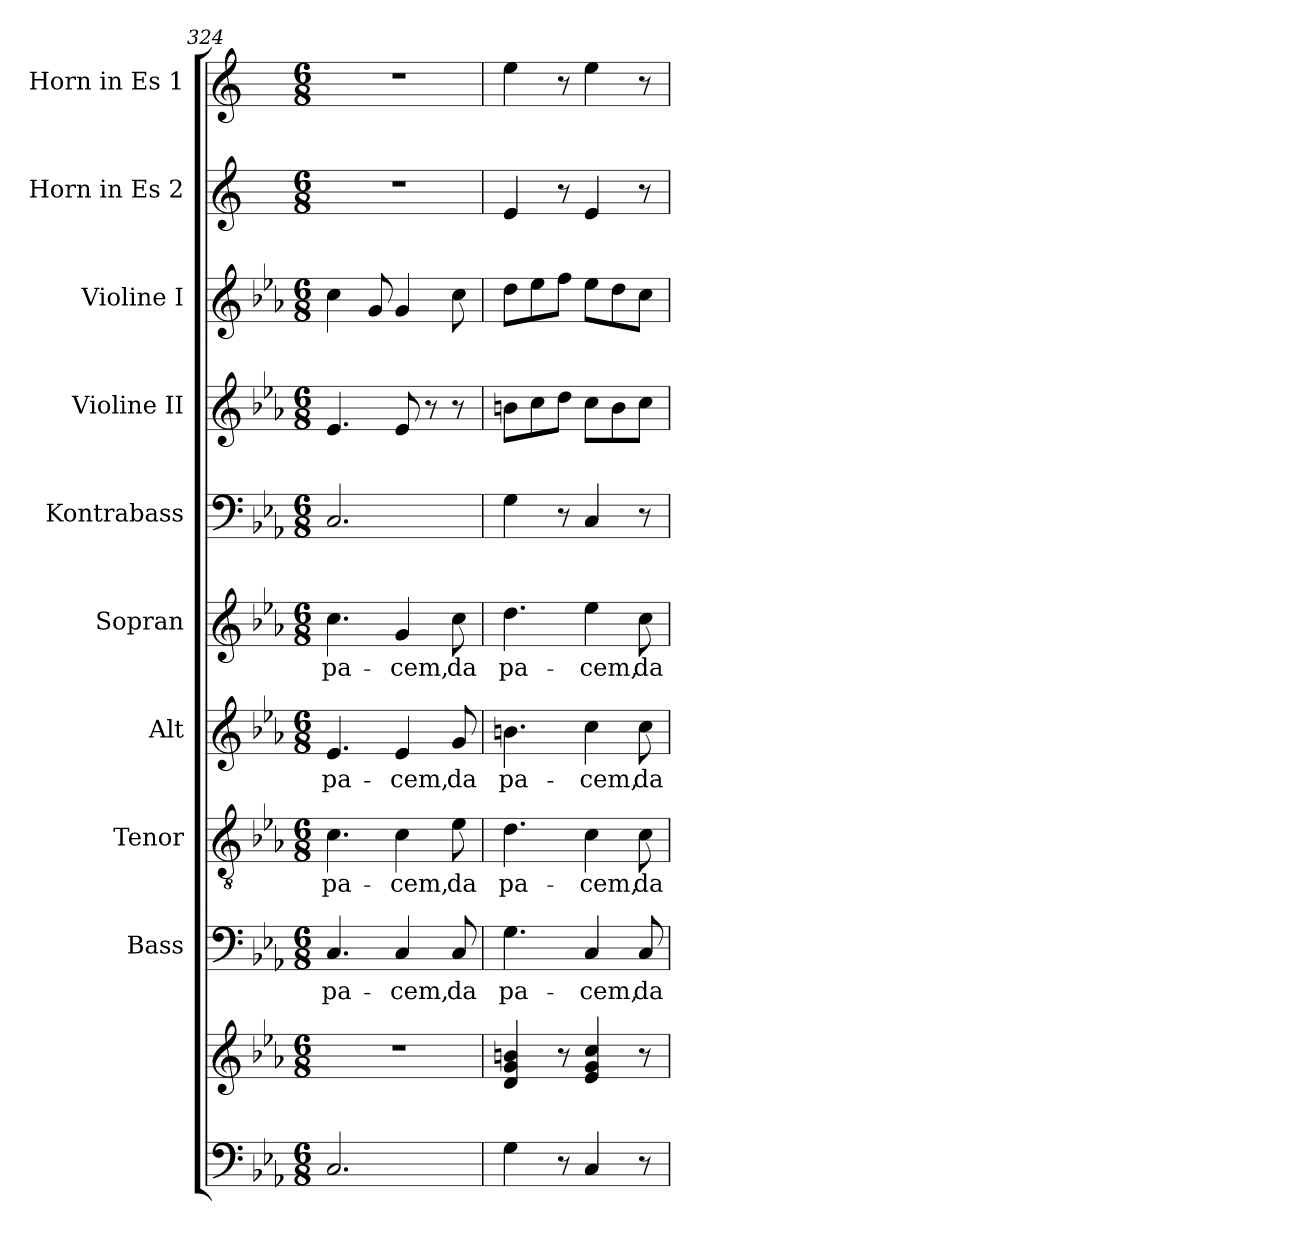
**kern	**kern	**kern	**text	**kern	**text	**kern	**text	**kern	**text	**kern	**kern	**kern	**kern	**kern
*part10	*part10	*part9	*part9	*part8	*part8	*part7	*part7	*part6	*part6	*part5	*part4	*part3	*part2	*part1
*staff11	*staff10	*staff9	*staff9	*staff8	*staff8	*staff7	*staff7	*staff6	*staff6	*staff5	*staff4	*staff3	*staff2	*staff1
*	*	*I"Bass	*	*I"Tenor	*	*I"Alt	*	*I"Sopran	*	*I"Kontrabass	*I"Violine II	*I"Violine I	*I"Horn in Es 2	*I"Horn in Es 1
*	*	*I'B.	*	*I'T.	*	*I'A.	*	*I'S.	*	*I'Kb.	*I'Vl. II	*I'Vl. I	*I'Hr. Es 2	*I'Hr. Es 1
*clefF4	*clefG2	*clefF4	*	*clefGv2	*	*clefG2	*	*clefG2	*	*clefF4	*clefG2	*clefG2	*clefG2	*clefG2
*	*	*	*	*	*	*	*	*	*	*ITrd7c12	*	*	*ITrd5c9	*ITrd5c9
*k[b-e-a-]	*k[b-e-a-]	*k[b-e-a-]	*	*k[b-e-a-]	*	*k[b-e-a-]	*	*k[b-e-a-]	*	*k[b-e-a-]	*k[b-e-a-]	*k[b-e-a-]	*k[b-e-a-]	*k[b-e-a-]
*E-:	*E-:	*E-:	*	*E-:	*	*E-:	*	*E-:	*	*E-:	*E-:	*E-:	*E-:	*E-:
*M6/8	*M6/8	*M6/8	*	*M6/8	*	*M6/8	*	*M6/8	*	*M6/8	*M6/8	*M6/8	*M6/8	*M6/8
=324	=324	=324	=324	=324	=324	=324	=324	=324	=324	=324	=324	=324	=324	=324
!	!	!	!LO:LY:b	!	!LO:LY:b	!	!LO:LY:b	!	!LO:LY:b	!	!	!	!	!
2.C/	2.r	4.C/	pa-	4.c\	pa-	4.e-/	pa-	4.cc\	pa-	2.CC/	4.e-/	4cc\	2.r	2.r
.	.	.	.	.	.	.	.	.	.	.	.	8g/	.	.
!	!	!	!LO:LY:b	!	!LO:LY:b	!	!LO:LY:b	!	!LO:LY:b	!	!	!	!	!
.	.	4C/	-cem,	4c\	-cem,	4e-/	-cem,	4g/	-cem,	.	8e-/	4g/	.	.
.	.	.	.	.	.	.	.	.	.	.	8r	.	.	.
!	!	!	!LO:LY:b	!	!LO:LY:b	!	!LO:LY:b	!	!LO:LY:b	!	!	!	!	!
.	.	8C/	da	8e-\	da	8g/	da	8cc\	da	.	8r	8cc\	.	.
!!LO:PB:g=z
=325	=325	=325	=325	=325	=325	=325	=325	=325	=325	=325	=325	=325	=325	=325
!	!	!	!LO:LY:b	!	!LO:LY:b	!	!LO:LY:b	!	!LO:LY:b	!	!	!	!	!
4G\	4d/ 4g/ 4bn/	4.G\	pa-	4.d\	pa-	4.bn\	pa-	4.dd\	pa-	4GG\	8bn\L	8dd\L	4G/	4g\
.	.	.	.	.	.	.	.	.	.	.	8cc\	8ee-\	.	.
8r	8r	.	.	.	.	.	.	.	.	8r	8dd\J	8ff\J	8r	8r
!	!	!	!LO:LY:b	!	!LO:LY:b	!	!LO:LY:b	!	!LO:LY:b	!	!	!	!	!
4C/	4e-/ 4g/ 4cc/	4C/	-cem,	4c\	-cem,	4cc\	-cem,	4ee-\	-cem,	4CC/	8cc\L	8ee-\L	4G/	4g\
.	.	.	.	.	.	.	.	.	.	.	8b\	8dd\	.	.
!	!	!	!LO:LY:b	!	!LO:LY:b	!	!LO:LY:b	!	!LO:LY:b	!	!	!	!	!
8r	8r	8C/	da	8c\	da	8cc\	da	8cc\	da	8r	8cc\J	8cc\J	8r	8r
=	=	=	=	=	=	=	=	=	=	=	=	=	=	=
*-	*-	*-	*-	*-	*-	*-	*-	*-	*-	*-	*-	*-	*-	*-
